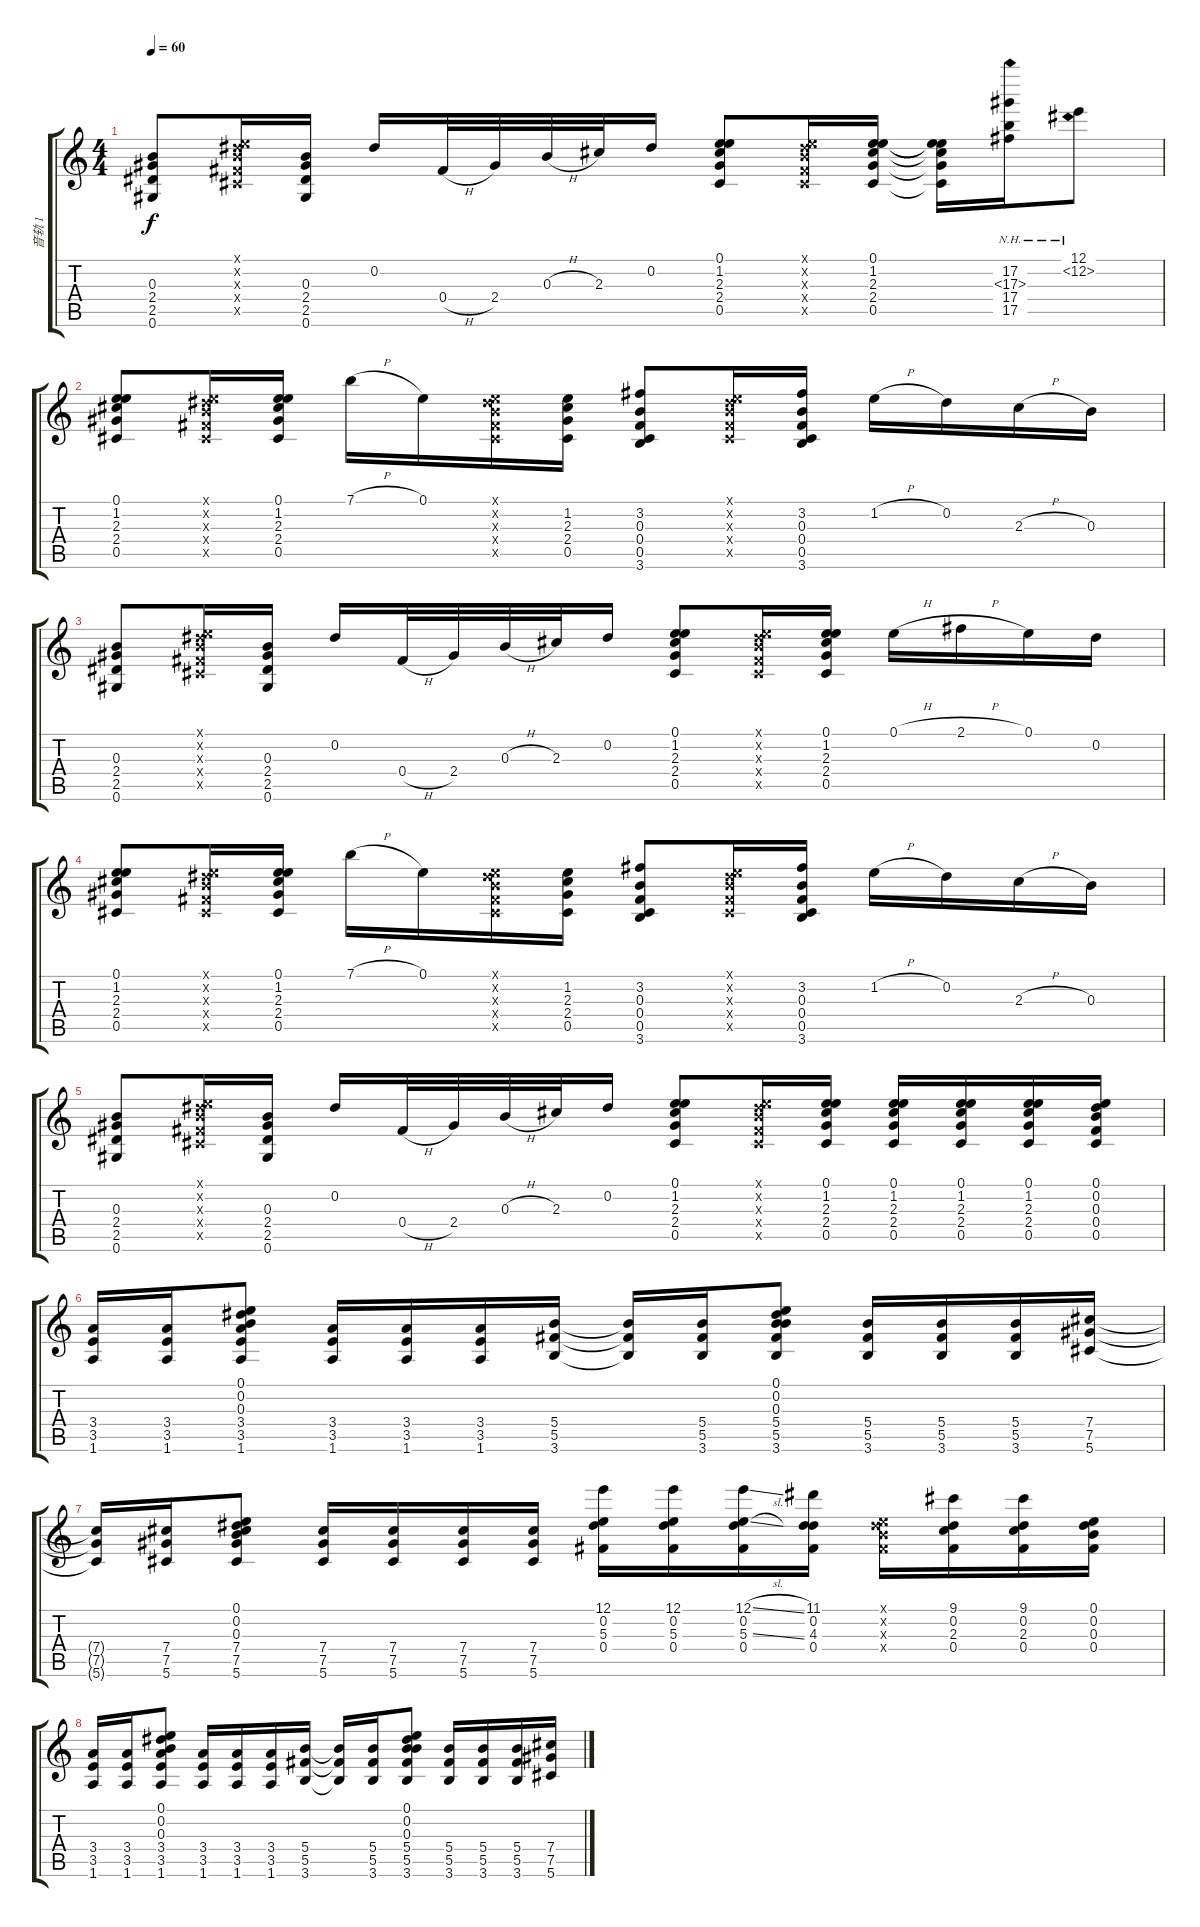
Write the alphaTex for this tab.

\track ("音轨 1" "音轨 1") {instrument acousticguitarsteel}
\staff {score tabs}
\tuning (E4 Eb4 B3 Gb3 Db3 Ab2) {hide}
\ts (4 4)
\tempo 60
\clef g2
\ks c
(0.3 2.4 2.5 0.6).8{dy f} (0.1{x} 0.2{x} 0.3{x} 0.4{x} 0.5{x}).16 (0.3 2.4 2.5 0.6).16 0.2.16 0.4{h}.32 2.4.32 0.3{h}.32 2.3.32 0.2.16 (0.1 1.2 2.3 2.4 0.5).8 (0.1{x} 0.2{x} 0.3{x} 0.4{x} 0.5{x}).16 (0.1 1.2 2.3 2.4 0.5).16 (0.1{t} 1.2{t} 2.3{t} 2.4{t} 0.5{t}).16 (17.2 17.3{nh} 17.4 17.5).16 (12.1 12.2{nh}).8 |
(0.1 1.2 2.3 2.4 0.5).8 (0.1{x} 0.2{x} 0.3{x} 0.4{x} 0.5{x}).16 (0.1 1.2 2.3 2.4 0.5).16 7.1{h}.16 0.1.16 (0.1{x} 0.2{x} 0.3{x} 0.4{x} 0.5{x}).16 (1.2 2.3 2.4 0.5).16 (3.2 0.3 0.4 0.5 3.6).8 (0.1{x} 0.2{x} 0.3{x} 0.4{x} 0.5{x}).16 (3.2 0.3 0.4 0.5 3.6).16 1.2{h}.16 0.2.16 2.3{h}.16 0.3.16 |
(0.3 2.4 2.5 0.6).8 (0.1{x} 0.2{x} 0.3{x} 0.4{x} 0.5{x}).16 (0.3 2.4 2.5 0.6).16 0.2.16 0.4{h}.32 2.4.32 0.3{h}.32 2.3.32 0.2.16 (0.1 1.2 2.3 2.4 0.5).8 (0.1{x} 0.2{x} 0.3{x} 0.4{x} 0.5{x}).16 (0.1 1.2 2.3 2.4 0.5).16 0.1{h}.16 2.1{h}.16 0.1.16 0.2.16 |
(0.1 1.2 2.3 2.4 0.5).8 (0.1{x} 0.2{x} 0.3{x} 0.4{x} 0.5{x}).16 (0.1 1.2 2.3 2.4 0.5).16 7.1{h}.16 0.1.16 (0.1{x} 0.2{x} 0.3{x} 0.4{x} 0.5{x}).16 (1.2 2.3 2.4 0.5).16 (3.2 0.3 0.4 0.5 3.6).8 (0.1{x} 0.2{x} 0.3{x} 0.4{x} 0.5{x}).16 (3.2 0.3 0.4 0.5 3.6).16 1.2{h}.16 0.2.16 2.3{h}.16 0.3.16 |
(0.3 2.4 2.5 0.6).8 (0.1{x} 0.2{x} 0.3{x} 0.4{x} 0.5{x}).16 (0.3 2.4 2.5 0.6).16 0.2.16 0.4{h}.32 2.4.32 0.3{h}.32 2.3.32 0.2.16 (0.1 1.2 2.3 2.4 0.5).8 (0.1{x} 0.2{x} 0.3{x} 0.4{x} 0.5{x}).16 (0.1 1.2 2.3 2.4 0.5).16 (0.1 1.2 2.3 2.4 0.5).16 (0.1 1.2 2.3 2.4 0.5).16 (0.1 1.2 2.3 2.4 0.5).16 (0.1 0.2 0.3 0.4 0.5).16 |
(3.4 3.5 1.6).16 (3.4 3.5 1.6).16 (0.1 0.2 0.3 3.4 3.5 1.6).8 (3.4 3.5 1.6).16 (3.4 3.5 1.6).16 (3.4 3.5 1.6).16 (5.4 5.5 3.6).16 (5.4{t} 5.5{t} 3.6{t}).16 (5.4 5.5 3.6).16 (0.1 0.2 0.3 5.4 5.5 3.6).8 (5.4 5.5 3.6).16 (5.4 5.5 3.6).16 (5.4 5.5 3.6).16 (7.4 7.5 5.6).16 |
(7.4{t} 7.5{t} 5.6{t}).16 (7.4 7.5 5.6).16 (0.1 0.2 0.3 7.4 7.5 5.6).8 (7.4 7.5 5.6).16 (7.4 7.5 5.6).16 (7.4 7.5 5.6).16 (7.4 7.5 5.6).16 (12.1 0.2 5.3 0.4).16 (12.1 0.2 5.3 0.4).16 (12.1{sl} 0.2 5.3{sl} 0.4).16 (11.1 0.2 4.3 0.4).16 (0.1{x} 0.2{x} 0.3{x} 0.4{x}).16 (9.1 0.2 2.3 0.4).16 (9.1 0.2 2.3 0.4).16 (0.1 0.2 0.3 0.4).16 |
(3.4 3.5 1.6).16 (3.4 3.5 1.6).16 (0.1 0.2 0.3 3.4 3.5 1.6).8 (3.4 3.5 1.6).16 (3.4 3.5 1.6).16 (3.4 3.5 1.6).16 (5.4 5.5 3.6).16 (5.4{t} 5.5{t} 3.6{t}).16 (5.4 5.5 3.6).16 (0.1 0.2 0.3 5.4 5.5 3.6).8 (5.4 5.5 3.6).16 (5.4 5.5 3.6).16 (5.4 5.5 3.6).16 (7.4 7.5 5.6).16
